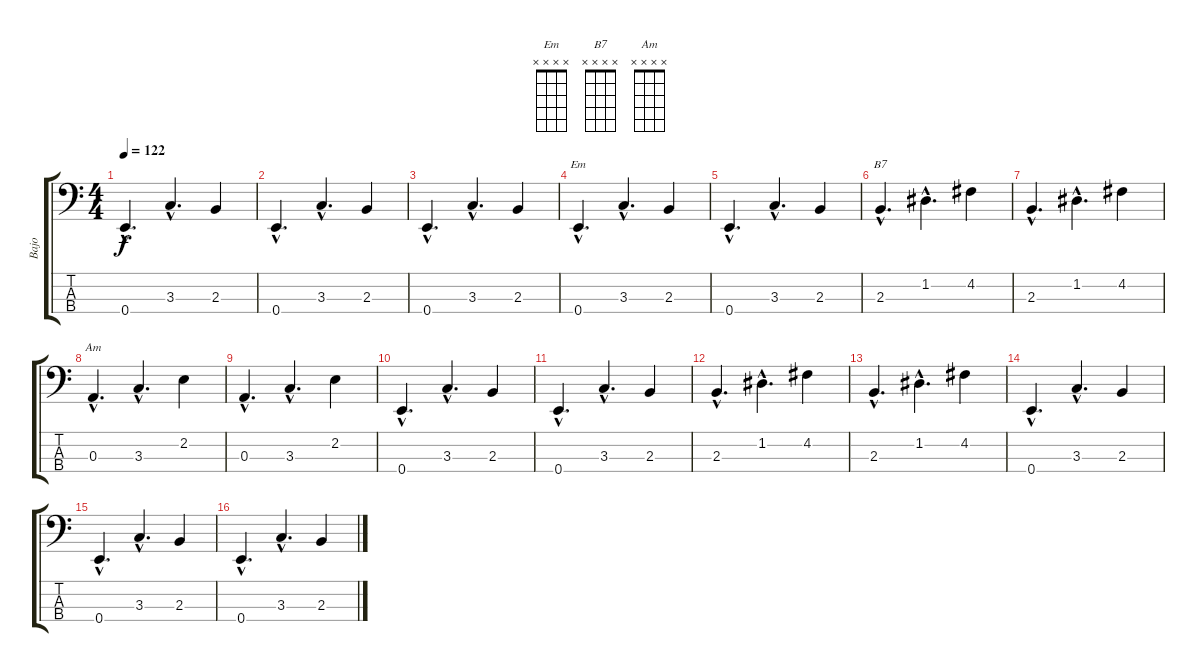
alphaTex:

\track ("Bajo" "Bajo") {instrument electricbassfinger}
\staff {score tabs}
\tuning (G2 D2 A1 E1) {hide}
\chord ("Em" x x x x) {firstfret 0}
\chord ("B7" x x x x) {firstfret 0}
\chord ("Am" x x x x) {firstfret 0}
\ts (4 4)
\tempo 122
\clef f4
\ks c
0.4{hac}.4{d dy f} 3.3{hac}.4{d} 2.3.4 |
0.4{hac}.4{d} 3.3{hac}.4{d} 2.3.4 |
0.4{hac}.4{d} 3.3{hac}.4{d} 2.3.4 |
0.4{hac}.4{d ch "Em"} 3.3{hac}.4{d} 2.3.4 |
0.4{hac}.4{d} 3.3{hac}.4{d} 2.3.4 |
2.3{hac}.4{d ch "B7"} 1.2{hac}.4{d} 4.2.4 |
2.3{hac}.4{d} 1.2{hac}.4{d} 4.2.4 |
0.3{hac}.4{d ch "Am"} 3.3{hac}.4{d} 2.2.4 |
0.3{hac}.4{d} 3.3{hac}.4{d} 2.2.4 |
0.4{hac}.4{d} 3.3{hac}.4{d} 2.3.4 |
0.4{hac}.4{d} 3.3{hac}.4{d} 2.3.4 |
2.3{hac}.4{d} 1.2{hac}.4{d} 4.2.4 |
2.3{hac}.4{d} 1.2{hac}.4{d} 4.2.4 |
0.4{hac}.4{d} 3.3{hac}.4{d} 2.3.4 |
0.4{hac}.4{d} 3.3{hac}.4{d} 2.3.4 |
0.4{hac}.4{d} 3.3{hac}.4{d} 2.3.4
